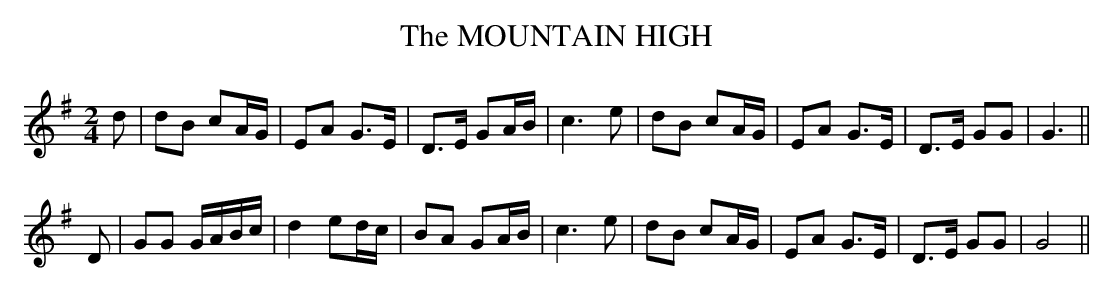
X:1
T:MOUNTAIN HIGH, The
Y:"slowly and distinctly"
M:2/4
L:1/8
K:G
d|dB cA/G/|EA G>E|D>E GA/B/|c3e|dB cA/G/|EA G>E|D>E GG|G3||
D|GG G/A/B/c/|d2 ed/c/|BA GA/B/|c3e|dB cA/G/|EA G>E|D>E GG|G4||
